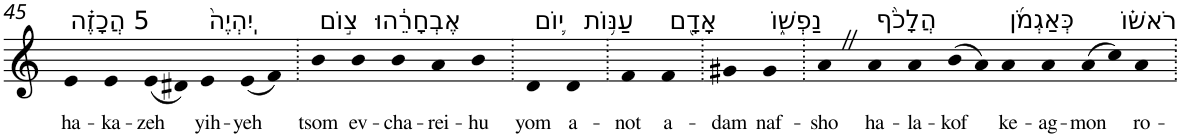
**kern	**text
*part1	*part1
*staff1	*staff1
*I"Piano	*
*I'Pno	*
!!LO:PB:g=z
*clefG2	*
*k[]	*
=45	=45
!LO:TX:a:t=5 הֲכָזֶ֗ה	!
!	!LO:LY:b
4e	ha-
!	!LO:LY:b
4e	-ka-
!	!LO:LY:b
(8e	-zeh
8d#X)	.
!LO:TX:a:t=יִֽהְיֶה֙	!
!	!LO:LY:b
4e	yih-
!	!LO:LY:b
(8e	-yeh
8f)	.
=46.	=46.
!LO:TX:a:t=צ֣וֹם	!
!	!LO:LY:b
4b	tsom
!LO:TX:a:t=אֶבְחָרֵ֔הוּ	!
!	!LO:LY:b
4b	ev-
!	!LO:LY:b
4b	-cha-
!	!LO:LY:b
4a	-rei-
!	!LO:LY:b
4b	-hu
=47.	=47.
!LO:TX:a:t=י֛וֹם	!
!	!LO:LY:b
4d	yom
!LO:TX:a:t=עַנּ֥וֹת	!
!	!LO:LY:b
4d	a-
=48.	=48.
!	!LO:LY:b
4f	-not
!LO:TX:a:t=אָדָ֖ם	!
!	!LO:LY:b
4f	a-
=49.	=49.
!	!LO:LY:b
4g#X	-dam
!LO:TX:a:t=נַפְשׁ֑וֹ	!
!	!LO:LY:b
4g#	naf-
=50.	=50.
!	!LO:LY:b
4aZ	-sho
!LO:TX:a:t=הֲלָכֹ֨ף	!
!	!LO:LY:b
4a	ha-
!	!LO:LY:b
4a	-la-
!	!LO:LY:b
(8b	-kof
8a)	.
!LO:TX:a:t=כְּאַגְמֹ֜ן	!
!	!LO:LY:b
4a	ke-
!	!LO:LY:b
4a	-ag-
!	!LO:LY:b
(8a	-mon
8cc)	.
!LO:TX:a:t=רֹאשׁ֗וֹ	!
!	!LO:LY:b
4a	ro-
=.	=.
*-	*-
